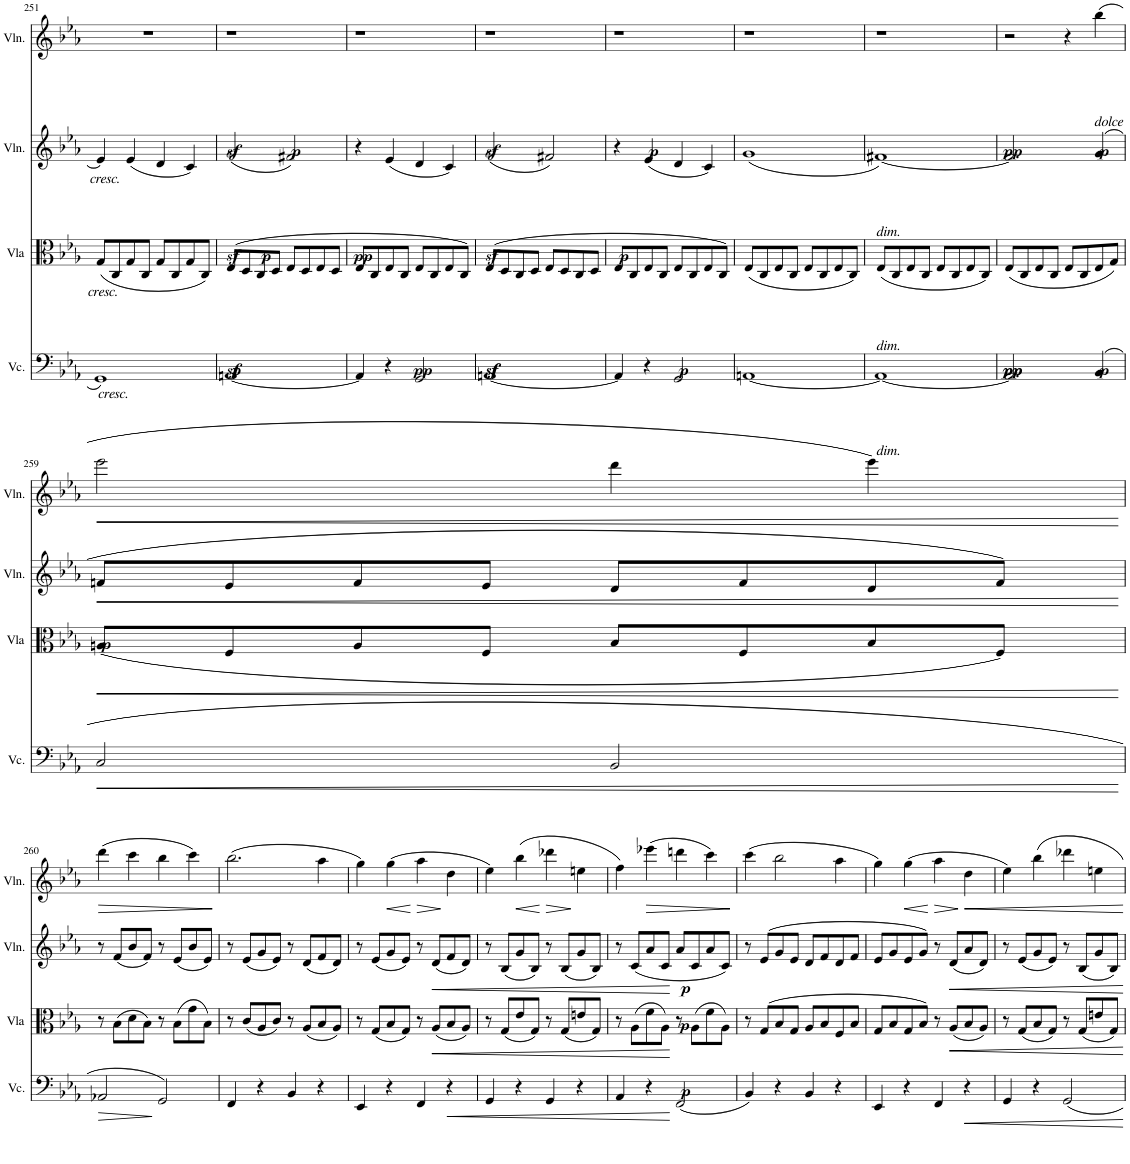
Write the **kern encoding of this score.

**kern	**dynam	**kern	**dynam	**kern	**dynam	**kern	**dynam
*part4	*part4	*part3	*part3	*part2	*part2	*part1	*part1
*staff4	*staff4	*staff3	*staff3	*staff2	*staff2	*staff1	*staff1
*I"Violoncello	*	*I"Viola	*	*I"Violin	*	*I"Violin	*
*I'Vc.	*	*I'Vla	*	*I'Vln.	*	*I'Vln.	*
!!LO:PB:g=z
*clefF4	*	*clefC3	*	*clefG2	*	*clefG2	*
*k[b-e-a-]	*	*k[b-e-a-]	*	*k[b-e-a-]	*	*k[b-e-a-]	*
*M4/4	*	*M4/4	*	*M4/4	*	*M4/4	*
*met(c)	*	*met(c)	*	*met(c)	*	*met(c)	*
=251	=251	=251	=251	=251	=251	=251	=251
!	!	!	!	!LO:TX:b:i:t=cresc.	!	!	!
!	!	!LO:TX:b:i:t=cresc.	!	!	!	!	!
!LO:TX:b:i:t=cresc.	!	!	!	!	!	!	!
1GG	.	(<8G/L	.	4e-/]	.	1r	.
.	.	8C/	.	.	.	.	.
.	.	8G/	.	(<4e-/	.	.	.
.	.	8C/J	.	.	.	.	.
.	.	8G/L	.	4d/	.	.	.
.	.	8C/	.	.	.	.	.
.	.	8G/	.	4c/)	.	.	.
.	.	8C/J)	.	.	.	.	.
=252	=252	=252	=252	=252	=252	=252	=252
!	!LO:DY:a	!	!	!	!	!	!
[1AAnz>	p	(>8E-z>/L	.	(<2gz>/	.	1r	.
.	.	8D/	.	.	.	.	.
!	!	!	!LO:DY:a	!	!	!	!
.	.	8C/	p	.	.	.	.
.	.	8D/J	.	.	.	.	.
!	!	!	!	!	!LO:DY:a	!	!
.	.	8E-/L	.	2f#X/)	p	.	.
.	.	8D/	.	.	.	.	.
.	.	8E-/	.	.	.	.	.
.	.	8D/J	.	.	.	.	.
=253	=253	=253	=253	=253	=253	=253	=253
!	!	!	!LO:DY:a	!	!	!	!
4AA/]	.	8E-/L	pp	4r	.	1r	.
.	.	8C/	.	.	.	.	.
4r	.	8E-/	.	(<4e-/	.	.	.
.	.	8C/J	.	.	.	.	.
!	!LO:DY:a	!	!	!	!	!	!
2GG/	pp	8E-/L	.	4d/	.	.	.
.	.	8C/	.	.	.	.	.
.	.	8E-/	.	4c/)	.	.	.
.	.	8C/J)	.	.	.	.	.
=254	=254	=254	=254	=254	=254	=254	=254
[1AAnz>	.	(>8E-z>/L	.	(<2gz>/	.	1r	.
.	.	8D/	.	.	.	.	.
.	.	8C/	.	.	.	.	.
.	.	8D/J	.	.	.	.	.
.	.	8E-/L	.	2f#X/)	.	.	.
.	.	8D/	.	.	.	.	.
.	.	8C/	.	.	.	.	.
.	.	8D/J	.	.	.	.	.
=255	=255	=255	=255	=255	=255	=255	=255
!	!	!	!LO:DY:a	!	!	!	!
4AA/]	.	8E-/L	p	4r	.	1r	.
.	.	8C/	.	.	.	.	.
!	!	!	!	!	!LO:DY:a	!	!
4r	.	8E-/	.	(<4e-/	p	.	.
.	.	8C/J	.	.	.	.	.
!	!LO:DY:a	!	!	!	!	!	!
2GG/	p	8E-/L	.	4d/	.	.	.
.	.	8C/	.	.	.	.	.
.	.	8E-/	.	4c/)	.	.	.
.	.	8C/J)	.	.	.	.	.
=256	=256	=256	=256	=256	=256	=256	=256
[1AAn	.	(<8E-/L	.	(<1g	.	1r	.
.	.	8C/	.	.	.	.	.
.	.	8E-/	.	.	.	.	.
.	.	8C/J	.	.	.	.	.
.	.	8E-/L	.	.	.	.	.
.	.	8C/	.	.	.	.	.
.	.	8E-/	.	.	.	.	.
.	.	8C/J)	.	.	.	.	.
=257	=257	=257	=257	=257	=257	=257	=257
!	!	!	!	!LO:TX:b:i:t=dim.	!	!	!
!	!	!LO:TX:b:i:t=dim.	!	!	!	!	!
!LO:TX:b:i:t=dim.	!	!	!	!	!	!	!
1AA_	.	(<8E-/L	.	[1f#X)	.	1r	.
.	.	8C/	.	.	.	.	.
.	.	8E-/	.	.	.	.	.
.	.	8C/J	.	.	.	.	.
.	.	8E-/L	.	.	.	.	.
.	.	8C/	.	.	.	.	.
.	.	8E-/	.	.	.	.	.
.	.	8C/J)	.	.	.	.	.
=258	=258	=258	=258	=258	=258	=258	=258
!	!LO:DY:a	!	!	!	!	!	!
!	!LO:DY:n=1:a	!	!	!	!LO:DY:a	!	!
2.AA/]	pp pp	(<8E-/L	.	2.f#/]	pp	2r	.
.	.	8C/	.	.	.	.	.
.	.	8E-/	.	.	.	.	.
.	.	8C/J	.	.	.	.	.
.	.	8E-/L	.	.	.	4r	.
.	.	8C/	.	.	.	.	.
!	!	!	!	!	!	!LO:TX:b:i:t=dolce	!
!	!LO:DY:n=2:a	!	!	!	!LO:DY:a	!	!
(>4BB-/	p	8E-/	.	(>4g/	p	(>4bb-\	.
.	.	8G/J)	.	.	.	.	.
!!LO:LB:g=z
=259	=259	=259	=259	=259	=259	=259	=259
!	!LO:HP:b	!	!LO:HP:b	!	!LO:HP:b	!	!LO:HP:b
!	!	!	!LO:DY:n=1:a	!	!	!	!
2C/	<	(<8An/L	< p	8fn/L	<	2eee-\	<
.	.	8F/	.	8e-/	.	.	.
.	.	8A/	.	8f/	.	.	.
.	.	8F/J	.	8e-/J	.	.	.
2BB-/	.	8B-/L	.	8d/L	.	4ddd\	.
.	.	8F/	.	8f/	.	.	.
.	.	8B-/	.	8d/	.	4eee-\)	.
.	.	8F/J)	.	8f/J)	.	.	.
.	[	.	[	.	[	.	[
!!LO:LB:g=z
=260	=260	=260	=260	=260	=260	=260	=260
!	!LO:HP:b	!	!	!	!	!	!LO:HP:b
2AA-X/	>	8r	.	8r	.	(>4ddd\	>
.	.	(>8B-\L	.	(<8f/L	.	.	.
.	.	8d\	.	8b-/	.	4ccc\	.
.	.	8B-\J)	.	8f/J)	.	.	.
2GG/)	]	8r	.	8r	.	4bb-\	.
.	.	(>8B-\L	.	(<8e-/L	.	.	.
.	.	8g\	.	8b-/	.	4ccc\)	.
.	.	8B-\J)	.	8e-/J)	.	.	.
.	.	.	.	.	.	.	]
=261	=261	=261	=261	=261	=261	=261	=261
4FF/	.	8r	.	8r	.	(>2.bb-\	.
.	.	(<8c/L	.	(<8e-/L	.	.	.
4r	.	8A-/	.	8g/	.	.	.
.	.	8c/J)	.	8e-/J)	.	.	.
4BB-/	.	8r	.	8r	.	.	.
.	.	(<8A-/L	.	(<8d/L	.	.	.
4r	.	8B-/	.	8f/	.	4aa-\	.
.	.	8A-/J)	.	8d/J)	.	.	.
=262	=262	=262	=262	=262	=262	=262	=262
4EE-/	.	8r	.	8r	.	4gg\)	.
.	.	(<8G/L	.	(<8e-/L	.	.	.
!	!	!	!	!	!	!	!LO:HP:b
4r	.	8B-/	.	8g/	.	(>4gg\	<
.	.	8G/J)	.	8e-/J)	.	.	.
!	!	!	!	!	!	!	!LO:HP:n=1:b
4FF/	.	8r	.	8r	.	4aa-\	[ >
!	!	!	!LO:HP:b	!	!LO:HP:b	!	!
.	.	(<8A-/L	<	(<8d/L	<	.	.
!	!LO:HP:b	!	!	!	!	!	!
4r	<	8B-/	.	8f/	.	4dd\	]
.	.	8A-/J)	.	8d/J)	.	.	.
=263	=263	=263	=263	=263	=263	=263	=263
4GG/	.	8r	.	8r	.	4ee-\)	.
.	.	(<8G/L	.	(<8B-/L	.	.	.
!	!	!	!	!	!	!	!LO:HP:b
4r	.	8e-/	.	8g/	.	(>4bb-\	<
.	.	8G/J)	.	8B-/J)	.	.	.
!	!	!	!	!	!	!	!LO:HP:n=1:b
4GG/	.	8r	.	8r	.	4ddd-X\	[ >
.	.	(<8G/L	.	(<8B-/L	.	.	.
4r	.	8en/	.	8g/	.	4een\	]
.	.	8G/J)	.	8B-/J)	.	.	.
=264	=264	=264	=264	=264	=264	=264	=264
4AA-/	.	8r	.	8r	.	4ff\)	.
.	.	(>8A-\L	.	(<8c/L	.	.	.
!	!	!	!	!	!	!	!LO:HP:b
4r	.	8f\	.	8a-/	.	(>4eee-X\	>
.	.	8A-\J)	.	8c/J	.	.	.
!	!LO:DY:n=1:a	!	!LO:DY:n=1:a	!	!LO:DY:n=1:b	!	!
(<2FF/	[ p	8r	[ p	8a-/L	[ p	4dddn\	.
.	.	(>8A-\L	.	8c/	.	.	.
.	.	8f\	.	8a-/	.	4ccc\)	.
.	.	8A-\J)	.	8c/J)	.	.	.
.	.	.	.	.	.	.	]
=265	=265	=265	=265	=265	=265	=265	=265
4BB-/)	.	8r	.	8r	.	(>4ccc\	.
.	.	(>8G/L	.	(>8e-/L	.	.	.
4r	.	8B-/	.	8g/	.	2bb-\	.
.	.	8G/J	.	8e-/J	.	.	.
4BB-/	.	8A-/L	.	8d/L	.	.	.
.	.	8B-/	.	8f/	.	.	.
4r	.	8F/	.	8d/	.	4aa-\	.
.	.	8B-/J	.	8f/J	.	.	.
=266	=266	=266	=266	=266	=266	=266	=266
4EE-/	.	8G/L	.	8e-/L	.	4gg\)	.
.	.	8B-/	.	8g/	.	.	.
!	!	!	!	!	!	!	!LO:HP:b
4r	.	8G/	.	8e-/	.	(>4gg\	<
.	.	8B-/J)	.	8g/J)	.	.	.
!	!	!	!	!	!	!	!LO:HP:n=1:b
4FF/	.	8r	.	8r	.	4aa-\	[ >
.	.	(<8A-/L	.	(<8d/L	.	.	.
4r	.	8B-/	.	8a-/	.	4dd\	]
.	.	8A-/J)	.	8d/J)	.	.	.
=267	=267	=267	=267	=267	=267	=267	=267
4GG/	.	8r	.	8r	.	4ee-\)	.
.	.	(<8G/L	.	(<8e-/L	.	.	.
4r	.	8B-/	.	8g/	.	4bb-\	.
.	.	8G/J)	.	8e-/J)	.	.	.
2GG/	.	8r	.	8r	.	4ddd-X\	.
.	.	(<8G/L	.	(<8B-/L	.	.	.
.	.	8en/	.	8g/	.	4een\	.
.	.	8G/J)	.	8B-/J)	.	.	.
=	=	=	=	=	=	=	=
*-	*-	*-	*-	*-	*-	*-	*-
